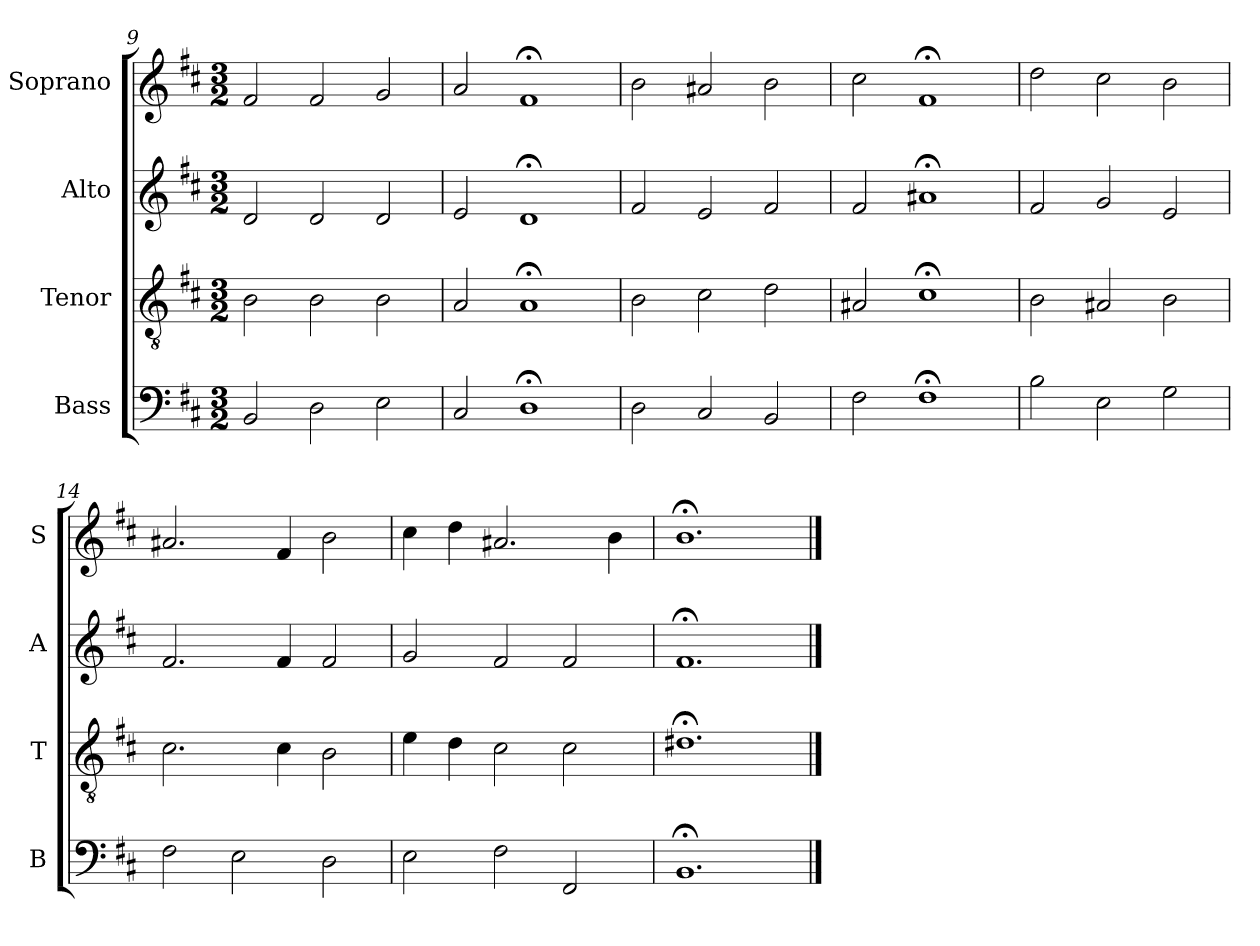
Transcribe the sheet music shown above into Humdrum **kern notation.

**kern	**kern	**kern	**kern
*part4	*part3	*part2	*part1
*staff4	*staff3	*staff2	*staff1
*I"Bass	*I"Tenor	*I"Alto	*I"Soprano
*I'B	*I'T	*I'A	*I'S
*clefF4	*clefGv2	*clefG2	*clefG2
*k[f#c#]	*k[f#c#]	*k[f#c#]	*k[f#c#]
*b:	*b:	*b:	*b:
*M3/2	*M3/2	*M3/2	*M3/2
=9	=9	=9	=9
2BB	2B	2d	2f#
2D	2B	2d	2f#
2E	2B	2d	2g
=10	=10	=10	=10
2C#	2Ai	2e	2a
1D;<	1A;<i	1d;<i	1f#;<
=11	=11	=11	=11
2D	2Bi	2f#i	2b
2C#	2c#	2e	2a#X
2BB	2d	2f#	2b
=12	=12	=12	=12
2F#	2A#X	2f#	2cc#
1F#;<	1c#;<	1a#X;<	1f#;<
=13	=13	=13	=13
2B	2B	2f#	2dd
2E	2A#X	2g	2cc#
2G	2B	2e	2b
=14	=14	=14	=14
2F#	2.c#	2.f#	2.a#X
2E	.	.	.
.	4c#	4f#	4f#
2D	2B	2f#	2b
=15	=15	=15	=15
2E	4e	2g	4cc#
.	4d	.	4dd
2F#	2c#	2f#	2.a#X
2FF#	2c#	2f#	.
.	.	.	4b
=16	=16	=16	=16
1.BB;<	1.d#X;<	1.f#;<	1.b;<
==	==	==	==
*-	*-	*-	*-
